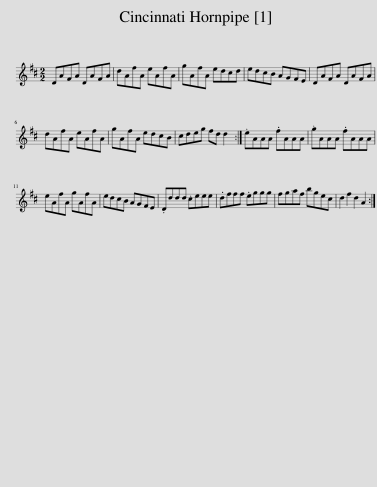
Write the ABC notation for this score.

X:1
L:1/8
M:2/2
I:linebreak $
K:D
V:1 treble
V:1
 DAFA DAFA | dAfA eAfA | gAfA edcd | edcB AGFE | DAFA DAFA |$ %5
 dAfA eAfA | gAfA edcB | cdeg fd d2 :| .eAAA .fAAA | .gAAA .fAAA |$ %10
 eAfA gAfA | edcB AGFE | .Dddd .ceee | .dfff .eggg | fgaf bgec | %15
 d2 f2 d2 A2 :| %16
